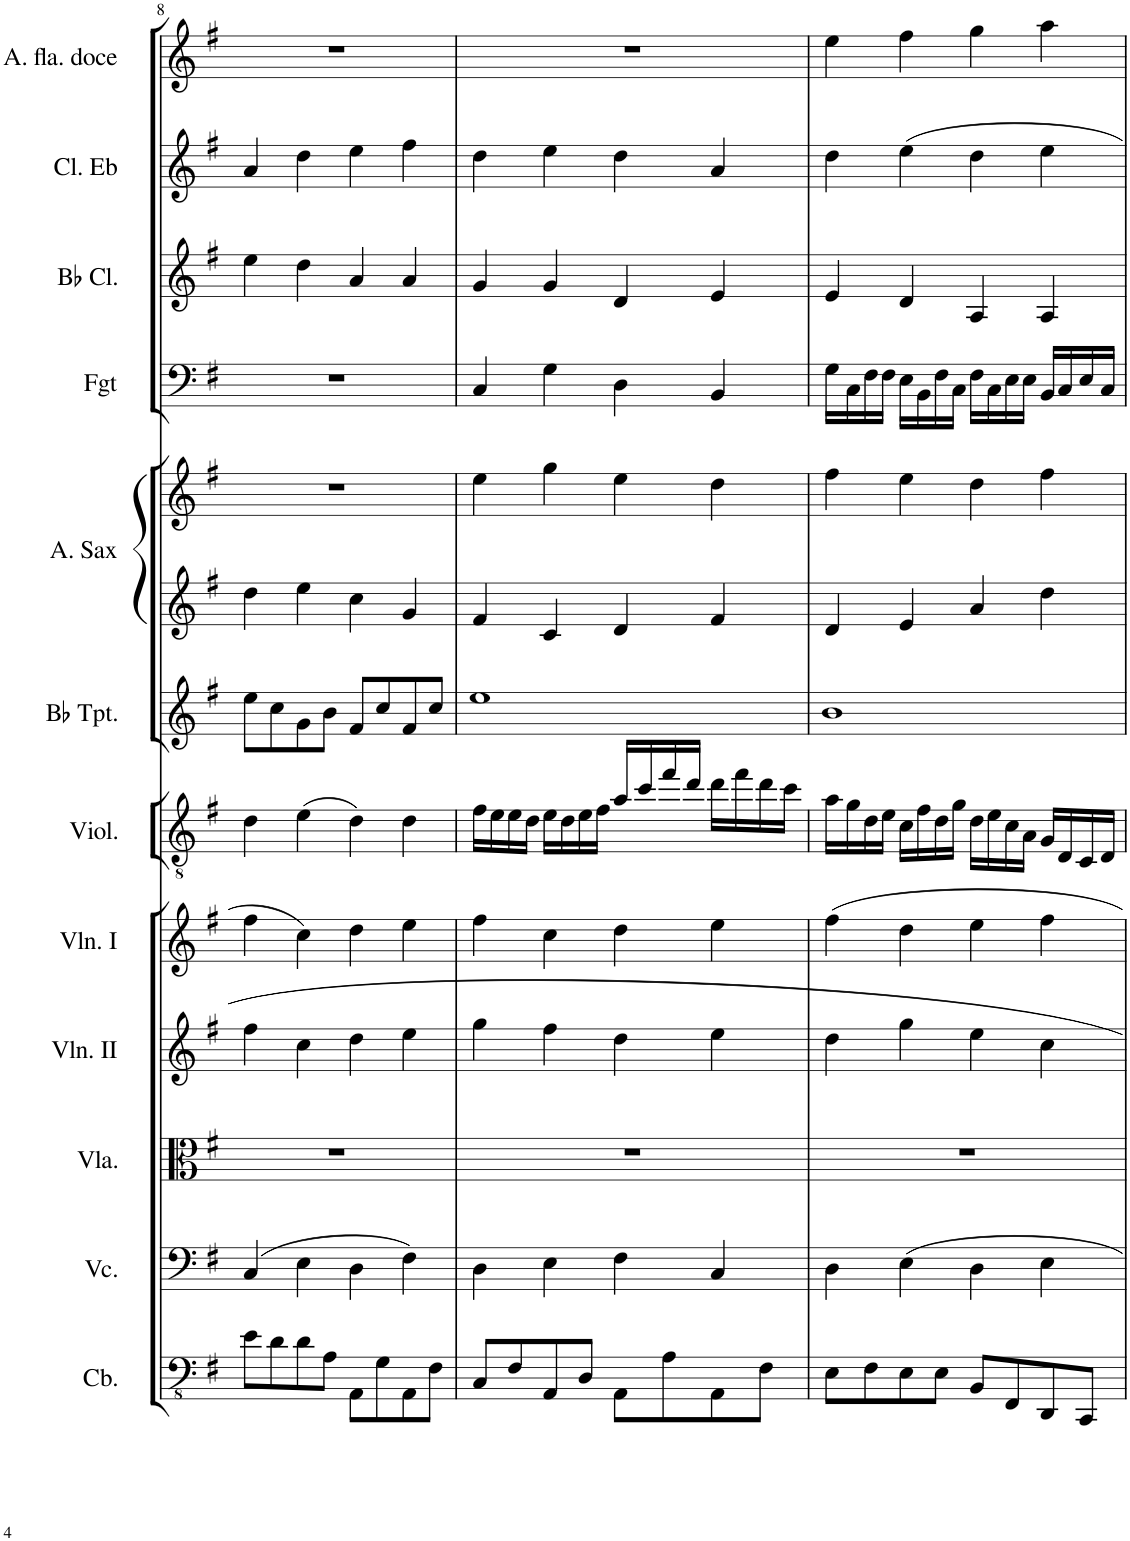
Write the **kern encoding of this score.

**kern	**kern	**kern	**kern	**kern	**kern	**kern	**kern	**kern	**kern	**kern	**kern	**kern
*part12	*part11	*part10	*part9	*part8	*part7	*part6	*part5	*part5	*part4	*part3	*part2	*part1
*staff13	*staff12	*staff11	*staff10	*staff9	*staff8	*staff7	*staff6	*staff5	*staff4	*staff3	*staff2	*staff1
*I"Contrabasses	*I"Violoncellos	*I"Violas	*I"Violins II	*I"Violins I	*I"Violão	*I"Trumpets in Bb	*I"Saxofone Alto/ Sax Tenor	*	*I"Fagote	*I"Clarinets in Bb	*I"Clarineta em Eb	*I"Flauta Doce Contralto
*I'Cb.	*I'Vc.	*I'Vla.	*I'Vln. II	*I'Vln. I	*I'Viol.	*	*I'A. Sax	*	*I'Fgt	*	*I'Cl. Eb	*
!!LO:PB:g=z
*clefFv4	*clefF4	*clefC3	*clefG2	*clefG2	*clefGv2	*clefG2	*clefG2	*clefG2	*clefF4	*clefG2	*clefG2	*clefG2
*	*	*	*	*	*	*ITrd1c2	*ITrd5c9	*ITrd5c9	*	*ITrd1c2	*ITrd1c2	*
*k[f#]	*k[f#]	*k[f#]	*k[f#]	*k[f#]	*k[f#]	*k[f#]	*k[f#]	*k[f#]	*k[f#]	*k[f#]	*k[f#]	*k[f#]
*M4/4	*M4/4	*M4/4	*M4/4	*M4/4	*M4/4	*M4/4	*M4/4	*M4/4	*M4/4	*M4/4	*M4/4	*M4/4
=8	=8	=8	=8	=8	=8	=8	=8	=8	=8	=8	=8	=8
8E\L	(4C/	1r	4ff#\	4ff#\	4d\	8ee\L	4dd\	1r	1r	4ee\	4a/	1r
8D\	.	.	.	.	.	8cc\	.	.	.	.	.	.
8D\	4E\	.	4cc\	4cc\	(4e\	8g\	4ee\	.	.	4dd\	4dd\	.
8AA\J	.	.	.	.	.	8b\J	.	.	.	.	.	.
8AAA\L	4D\	.	4dd\	4dd\	4d\)	8f#/L	4cc\	.	.	4a/	4ee\	.
8GG\	.	.	.	.	.	8cc/	.	.	.	.	.	.
8AAA\	4F#\)	.	4ee\	4ee\	4d\	8f#/	4g/	.	.	4a/	4ff#\	.
8FF#\J	.	.	.	.	.	8cc/J	.	.	.	.	.	.
=9	=9	=9	=9	=9	=9	=9	=9	=9	=9	=9	=9	=9
8CC/L	4D\	1r	4gg\	4ff#\	16f#\LL	1ee	4f#/	4ee\	4C/	4g/	4dd\	1r
.	.	.	.	.	16e\	.	.	.	.	.	.	.
8FF#/	.	.	.	.	16e\	.	.	.	.	.	.	.
.	.	.	.	.	16d\JJ	.	.	.	.	.	.	.
8AAA/	4E\	.	4ff#\	4cc\	16e\LL	.	4c/	4gg\	4G\	4g/	4ee\	.
.	.	.	.	.	16d\	.	.	.	.	.	.	.
8DD/J	.	.	.	.	16e\	.	.	.	.	.	.	.
.	.	.	.	.	16f#\JJ	.	.	.	.	.	.	.
8AAA\L	4F#\	.	4dd\	4dd\	16a/LL	.	4d/	4ee\	4D\	4d/	4dd\	.
.	.	.	.	.	16cc/	.	.	.	.	.	.	.
8AA\	.	.	.	.	16ff#/	.	.	.	.	.	.	.
.	.	.	.	.	16dd/JJ	.	.	.	.	.	.	.
8AAA\	4C/	.	4ee\	4ee\	16dd\LL	.	4f#/	4dd\	4BB/	4e/	4a/	.
.	.	.	.	.	16ff#\	.	.	.	.	.	.	.
8FF#\J	.	.	.	.	16dd\	.	.	.	.	.	.	.
.	.	.	.	.	16cc\JJ	.	.	.	.	.	.	.
=10	=10	=10	=10	=10	=10	=10	=10	=10	=10	=10	=10	=10
8EE\L	4D\	1r	4dd\	4ff#\	16a\LL	1b	4d/	4ff#\	16G\LL	4e/	4dd\	4ee\
.	.	.	.	.	16g\	.	.	.	16C\	.	.	.
8FF#\	.	.	.	.	16d\	.	.	.	16F#\	.	.	.
.	.	.	.	.	16e\JJ	.	.	.	16F#\JJ	.	.	.
8EE\	4E\	.	4gg\	4dd\	16c\LL	.	4e/	4ee\	16E\LL	4d/	4ee\	4ff#\
.	.	.	.	.	16f#\	.	.	.	16BB\	.	.	.
8EE\J	.	.	.	.	16d\	.	.	.	16F#\	.	.	.
.	.	.	.	.	16g\JJ	.	.	.	16C\JJ	.	.	.
8BBB/L	4D\	.	4ee\	4ee\	16d\LL	.	4a/	4dd\	16F#\LL	4A/	4dd\	4gg\
.	.	.	.	.	16e\	.	.	.	16C\	.	.	.
8FFF#/	.	.	.	.	16c\	.	.	.	16E\	.	.	.
.	.	.	.	.	16A\JJ	.	.	.	16E\JJ	.	.	.
8DDD/	4E\	.	4cc\	4ff#\	16G/LL	.	4dd\	4ff#\	16BB/LL	4A/	4ee\	4aa\
.	.	.	.	.	16D/	.	.	.	16C/	.	.	.
8CCC/J	.	.	.	.	16C/	.	.	.	16E/	.	.	.
.	.	.	.	.	16D/JJ	.	.	.	16C/JJ	.	.	.
=	=	=	=	=	=	=	=	=	=	=	=	=
*-	*-	*-	*-	*-	*-	*-	*-	*-	*-	*-	*-	*-
